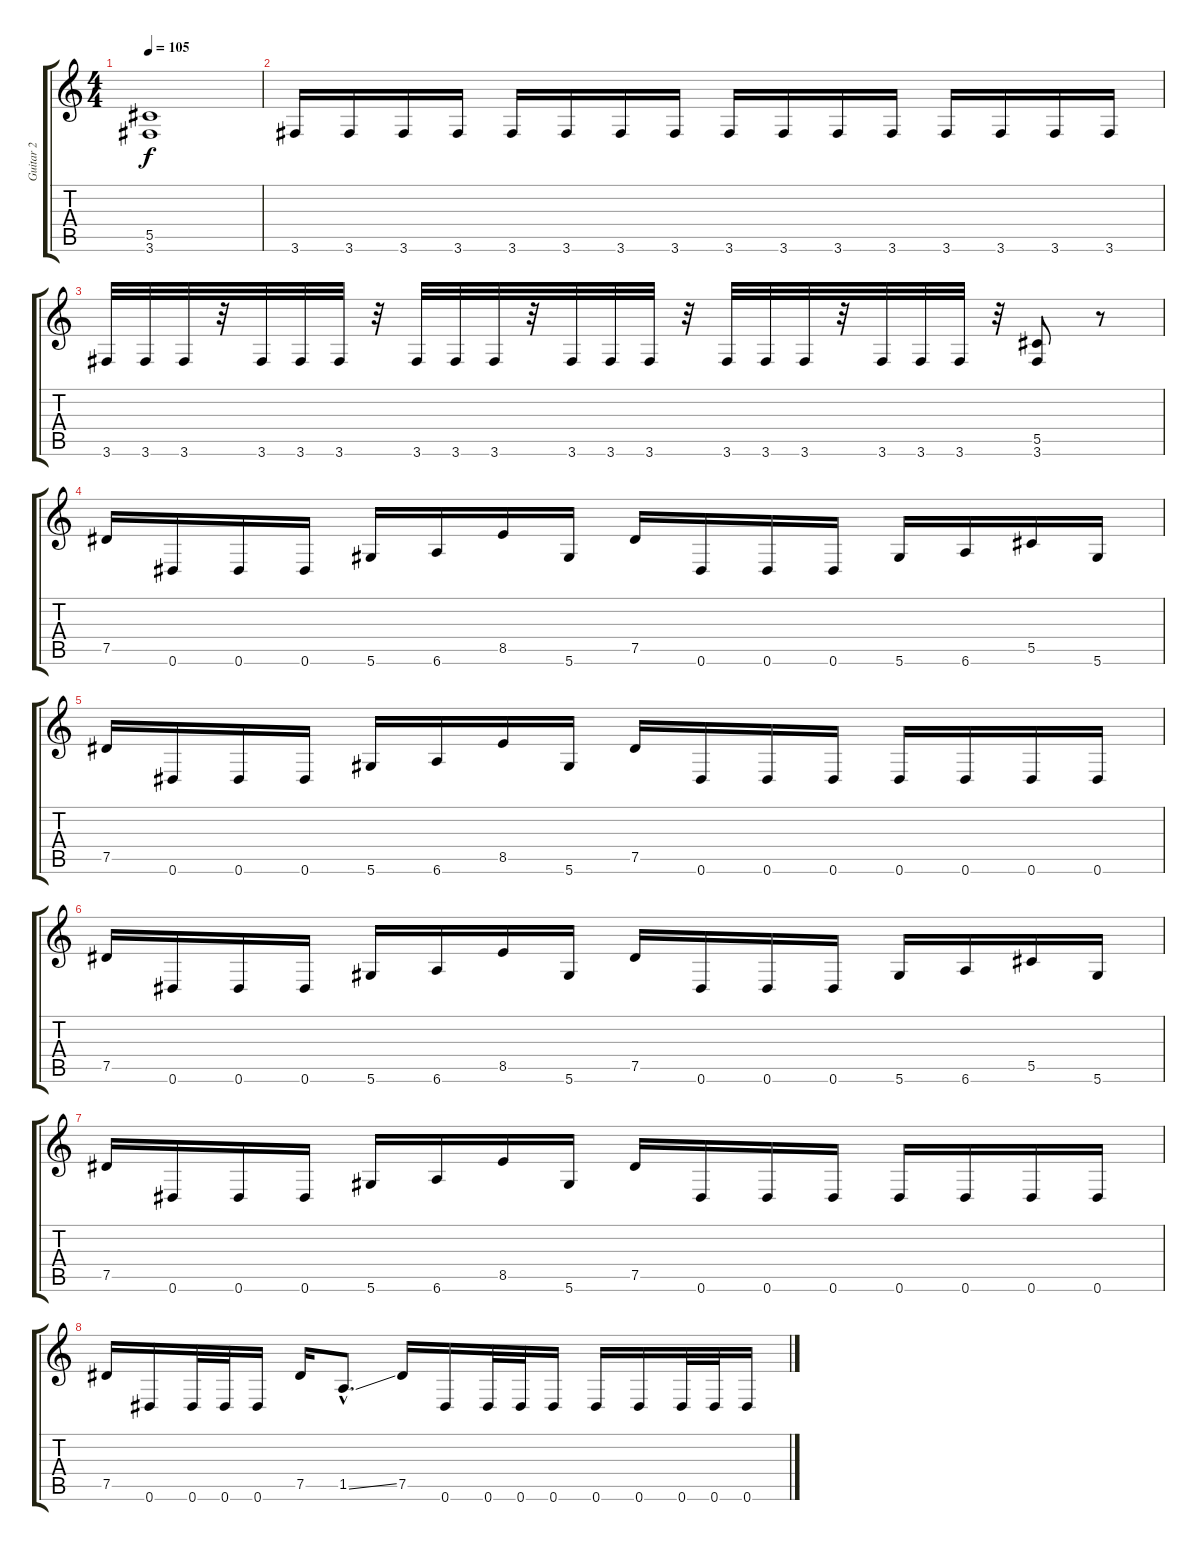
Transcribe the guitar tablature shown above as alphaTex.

\track ("Guitar 2" "Guitar 2") {instrument overdrivenguitar}
\staff {score tabs}
\tuning (Eb4 Bb3 Gb3 Db3 Ab2 Eb2) {hide}
\ts (4 4)
\tempo 105
\clef g2
\ks c
(5.5 3.6).1{dy f instrument overdrivenguitar} |
3.6.16 3.6.16 3.6.16 3.6.16 3.6.16 3.6.16 3.6.16 3.6.16 3.6.16 3.6.16 3.6.16 3.6.16 3.6.16 3.6.16 3.6.16 3.6.16 |
3.6.32 3.6.32 3.6.32 r.32 3.6.32 3.6.32 3.6.32 r.32 3.6.32 3.6.32 3.6.32 r.32 3.6.32 3.6.32 3.6.32 r.32 3.6.32 3.6.32 3.6.32 r.32 3.6.32 3.6.32 3.6.32 r.32 (5.5 3.6).8 r.8 |
7.5.16 0.6.16 0.6.16 0.6.16 5.6.16 6.6.16 8.5.16 5.6.16 7.5.16 0.6.16 0.6.16 0.6.16 5.6.16 6.6.16 5.5.16 5.6.16 |
7.5.16 0.6.16 0.6.16 0.6.16 5.6.16 6.6.16 8.5.16 5.6.16 7.5.16 0.6.16 0.6.16 0.6.16 0.6.16 0.6.16 0.6.16 0.6.16 |
7.5.16 0.6.16 0.6.16 0.6.16 5.6.16 6.6.16 8.5.16 5.6.16 7.5.16 0.6.16 0.6.16 0.6.16 5.6.16 6.6.16 5.5.16 5.6.16 |
7.5.16 0.6.16 0.6.16 0.6.16 5.6.16 6.6.16 8.5.16 5.6.16 7.5.16 0.6.16 0.6.16 0.6.16 0.6.16 0.6.16 0.6.16 0.6.16 |
7.5.16 0.6.16 0.6.32 0.6.32 0.6.16 7.5.16 1.5{ss hac}.8{d} 7.5.16 0.6.16 0.6.32 0.6.32 0.6.16 0.6.16 0.6.16 0.6.32 0.6.32 0.6.16
